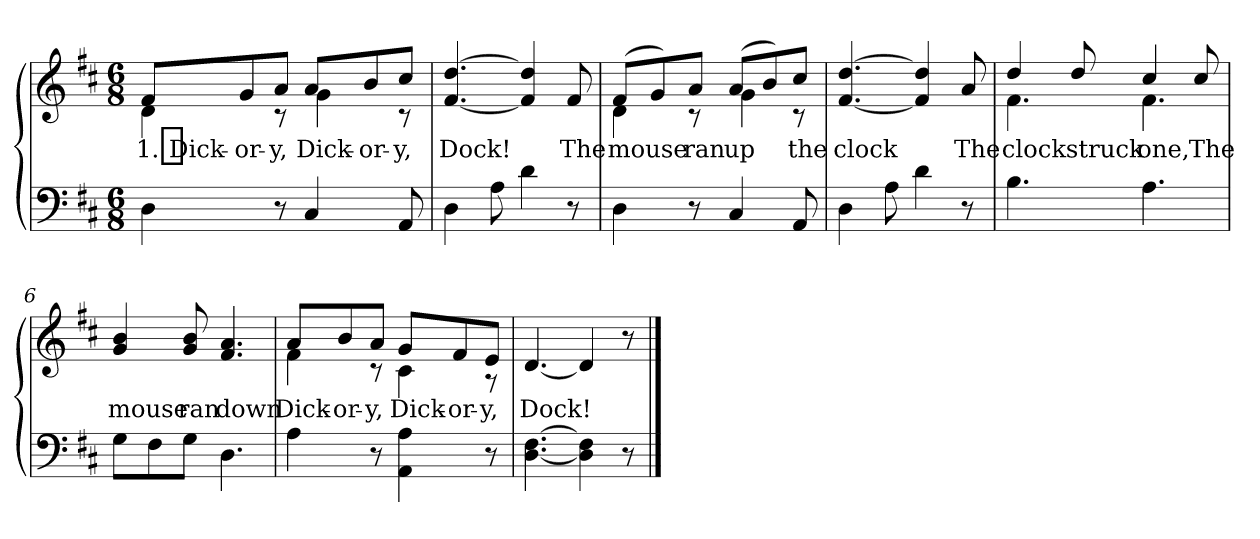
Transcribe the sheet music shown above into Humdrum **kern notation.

**kern	**kern	**text
*part1	*part1	*part1
*staff2	*staff1	*staff1
*clefF4	*clefG2	*
*k[f#c#]	*k[f#c#]	*
*D:	*D:	*
*M6/8	*M6/8	*
=1	=1	=1
!	!	!LO:LY:b
*	*^	*
4D\	8f#/L	4d\	1. Dick-
!	!	!	!LO:LY:b
.	8g/	.	-or-
!	!	!	!LO:LY:b
8r	8a/J	8rc	-y,
!	!	!	!LO:LY:b
4C#/	8a/L	4g\	Dick-
!	!	!	!LO:LY:b
.	8b/	.	-or-
!	!	!	!LO:LY:b
8AA/	8cc#/J	8rc	-y,
=2	=2	=2	=2
!	!	!	!LO:LY:b
*	*v	*v	*
4D\	[4.f#/ [4.dd/	Dock!
8A\	.	.
4d\	4f#/] 4dd/]	.
!	!	!LO:LY:b
8r	8f#/	The
!!LO:LB:g=z
=3	=3	=3
!	!	!LO:LY:b
*	*^	*
4D\	(>8f#/L	4d\	mouse
.	8g/)	.	.
!	!	!	!LO:LY:b
8r	8a/J	8rc	ran
!	!	!	!LO:LY:b
4C#/	(>8a/L	4g\	up
.	8b/)	.	.
!	!	!	!LO:LY:b
8AA/	8cc#/J	8rc	the
=4	=4	=4	=4
!	!	!	!LO:LY:b
*	*v	*v	*
4D\	[4.f#/ [4.dd/	clock
8A\	.	.
4d\	4f#/] 4dd/]	.
!	!	!LO:LY:b
8r	8a/	The
=5	=5	=5
!	!	!LO:LY:b
*	*^	*
4.B\	4dd/	4.f#\	clock
!	!	!	!LO:LY:b
.	8dd/	.	struck
!	!	!	!LO:LY:b
4.A\	4cc#/	4.f#\	one,
!	!	!	!LO:LY:b
.	8cc#/	.	The
*	*v	*v	*
!!LO:LB:g=z
=6	=6	=6
!	!	!LO:LY:b
8G\L	4g/ 4b/	mouse
8F#\	.	.
!	!	!LO:LY:b
8G\J	8g/ 8b/	ran
!	!	!LO:LY:b
4.D\	4.f#/ 4.a/	down
=7	=7	=7
!	!	!LO:LY:b
*	*^	*
4A\	8a/L	4f#\	Dick-
!	!	!	!LO:LY:b
.	8b/	.	-or-
!	!	!	!LO:LY:b
8r	8a/J	8rc	-y,
!	!	!	!LO:LY:b
4AA\ 4A\	8g/L	4c#\	Dick-
!	!	!	!LO:LY:b
.	8f#/	.	-or-
!	!	!	!LO:LY:b
8r	8e/J	8rA	-y,
=8	=8	=8	=8
!	!	!	!LO:LY:b
*	*v	*v	*
[4.D\ [4.F#\	[4.d/	Dock!
4D\] 4F#\]	4d/]	.
8r	8r	.
==	==	==
*-	*-	*-
